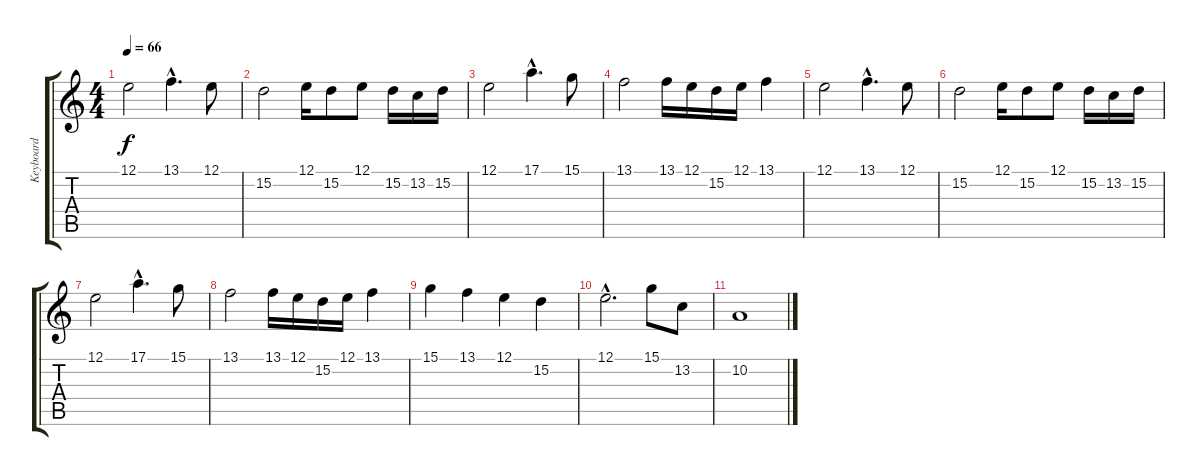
\track ("Keyboard" "Keyboard") {instrument stringensemble1}
\staff {score tabs}
\tuning (E4 B3 G3 D3 A2 E2) {hide}
\ts (4 4)
\tempo 66
\clef g2
\ks c
12.1.2{dy f instrument stringensemble1} 13.1{hac}.4{d} 12.1.8 |
15.2.2 12.1.16 15.2.8 12.1.8 15.2.16 13.2.16 15.2.16 |
12.1.2 17.1{hac}.4{d} 15.1.8 |
13.1.2 13.1.16 12.1.16 15.2.16 12.1.16 13.1.4 |
12.1.2 13.1{hac}.4{d} 12.1.8 |
15.2.2 12.1.16 15.2.8 12.1.8 15.2.16 13.2.16 15.2.16 |
12.1.2 17.1{hac}.4{d} 15.1.8 |
13.1.2 13.1.16 12.1.16 15.2.16 12.1.16 13.1.4 |
15.1.4 13.1.4 12.1.4 15.2.4 |
12.1{hac}.2{d} 15.1.8 13.2.8 |
10.2.1
